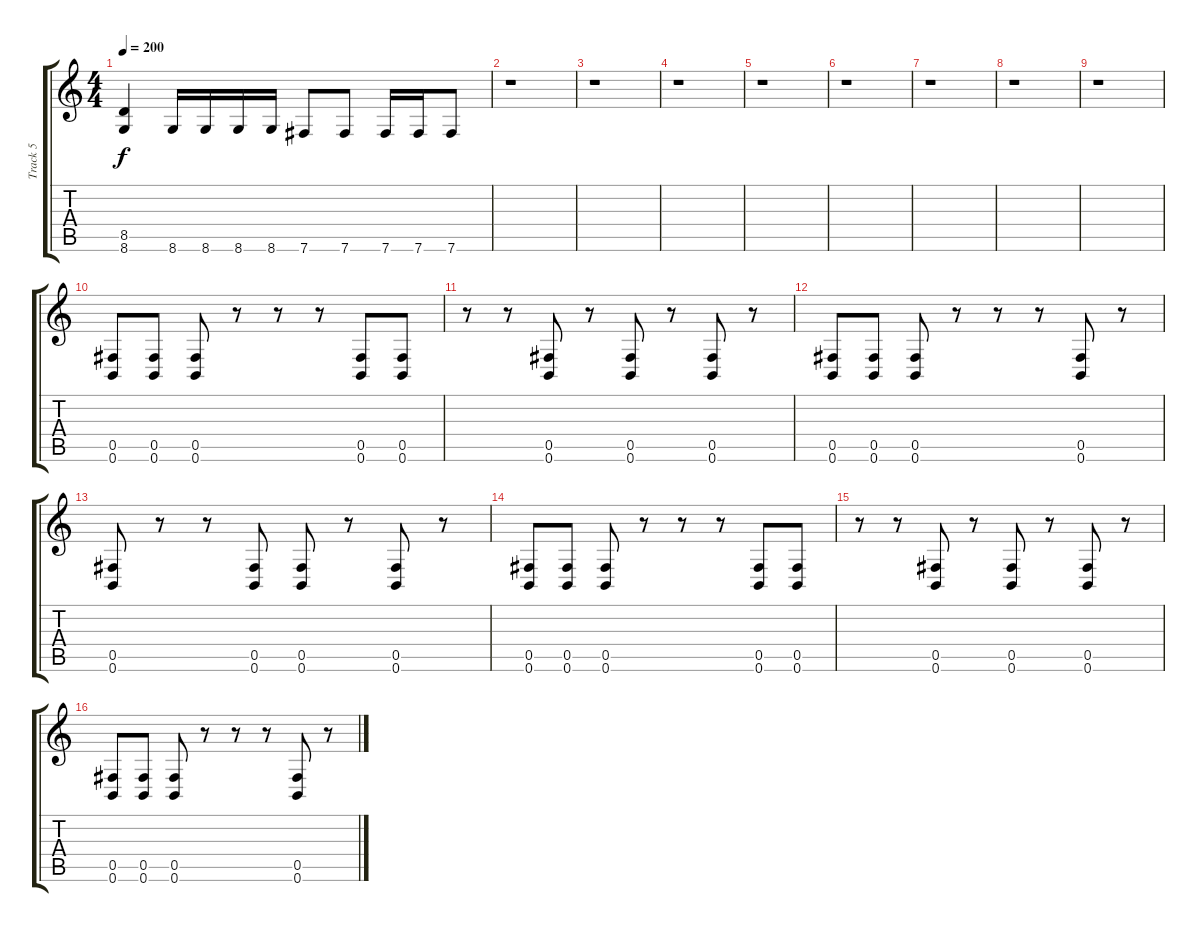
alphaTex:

\track ("Track 5" "Track 5") {instrument distortionguitar}
\staff {score tabs}
\tuning (Db4 Ab3 E3 B2 Gb2 B1) {hide}
\ts (4 4)
\tempo 200
\clef g2
\ks c
(8.5 8.6).4{dy f} 8.6.16 8.6.16 8.6.16 8.6.16 7.6.8 7.6.8 7.6.16 7.6.16 7.6.8 |
r.1 |
r.1 |
r.1 |
r.1 |
r.1 |
r.1 |
r.1 |
r.1 |
(0.5 0.6).8 (0.5 0.6).8 (0.5 0.6).8 r.8 r.8 r.8 (0.5 0.6).8 (0.5 0.6).8 |
r.8 r.8 (0.5 0.6).8 r.8 (0.5 0.6).8 r.8 (0.5 0.6).8 r.8 |
(0.5 0.6).8 (0.5 0.6).8 (0.5 0.6).8 r.8 r.8 r.8 (0.5 0.6).8 r.8 |
(0.5 0.6).8 r.8 r.8 (0.5 0.6).8 (0.5 0.6).8 r.8 (0.5 0.6).8 r.8 |
(0.5 0.6).8 (0.5 0.6).8 (0.5 0.6).8 r.8 r.8 r.8 (0.5 0.6).8 (0.5 0.6).8 |
r.8 r.8 (0.5 0.6).8 r.8 (0.5 0.6).8 r.8 (0.5 0.6).8 r.8 |
(0.5 0.6).8 (0.5 0.6).8 (0.5 0.6).8 r.8 r.8 r.8 (0.5 0.6).8 r.8
